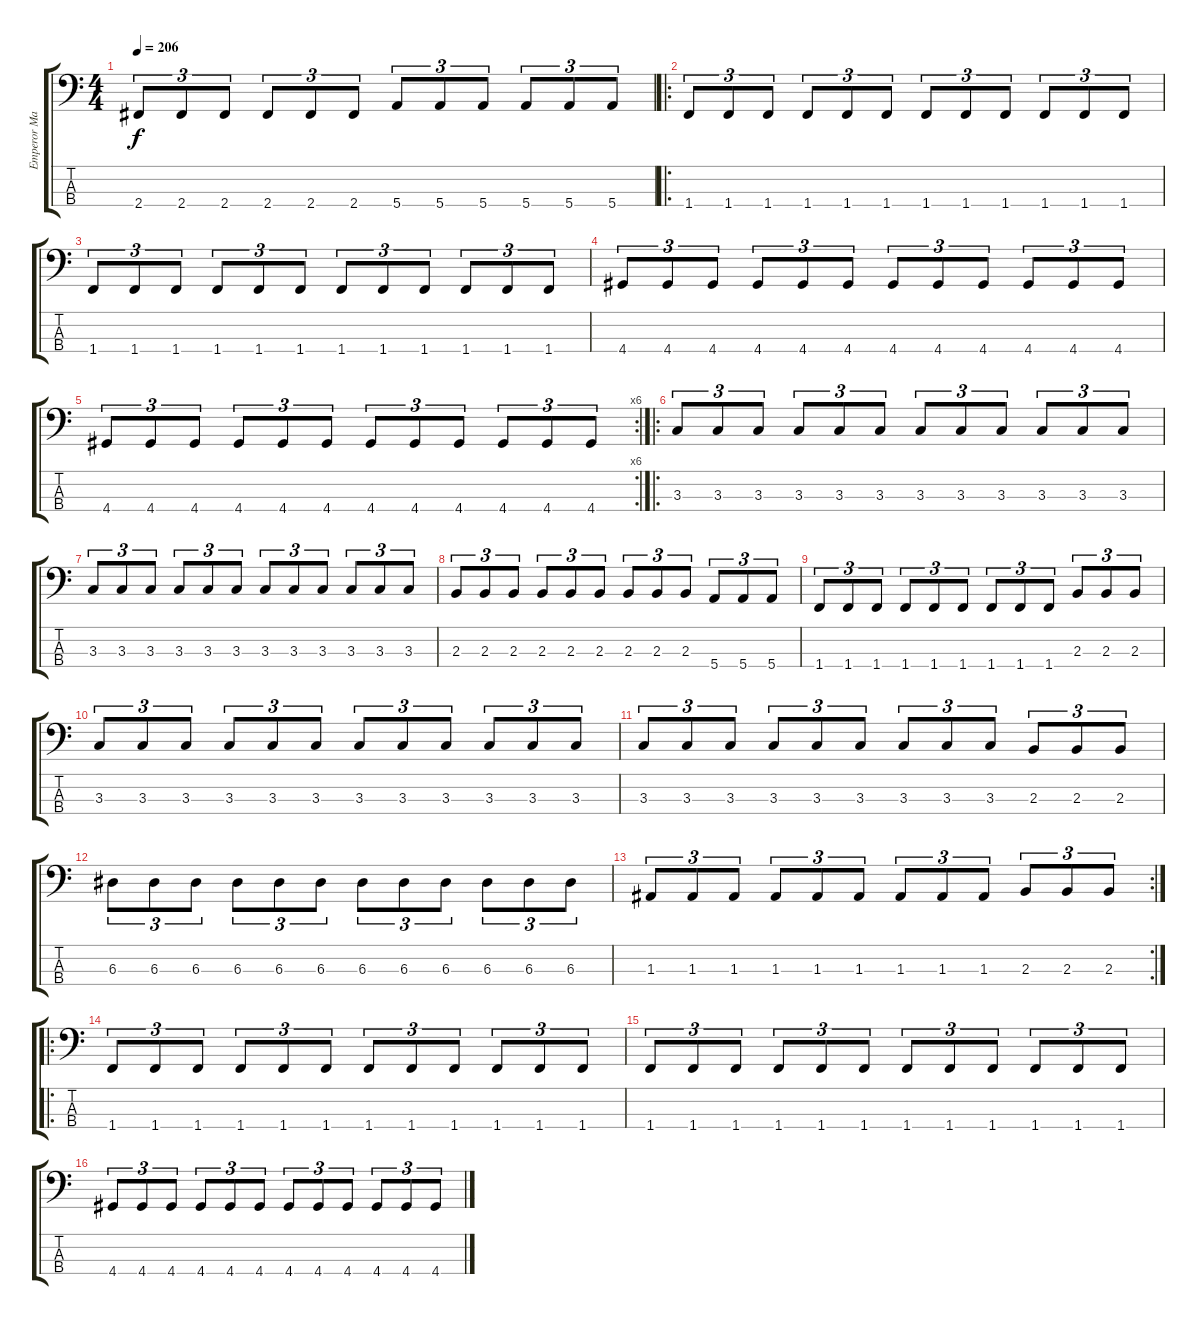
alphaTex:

\track ("Emperor Magus Caligula" "Emperor Ma") {instrument electricbassfinger}
\staff {score tabs}
\tuning (G2 D2 A1 E1) {hide}
\ts (4 4)
\tempo 206
\clef f4
\ks c
2.4.8{tu (3 2) dy f} 2.4.8{tu (3 2)} 2.4.8{tu (3 2)} 2.4.8{tu (3 2)} 2.4.8{tu (3 2)} 2.4.8{tu (3 2)} 5.4.8{tu (3 2)} 5.4.8{tu (3 2)} 5.4.8{tu (3 2)} 5.4.8{tu (3 2)} 5.4.8{tu (3 2)} 5.4.8{tu (3 2)} |
\ro
1.4.8{tu (3 2)} 1.4.8{tu (3 2)} 1.4.8{tu (3 2)} 1.4.8{tu (3 2)} 1.4.8{tu (3 2)} 1.4.8{tu (3 2)} 1.4.8{tu (3 2)} 1.4.8{tu (3 2)} 1.4.8{tu (3 2)} 1.4.8{tu (3 2)} 1.4.8{tu (3 2)} 1.4.8{tu (3 2)} |
1.4.8{tu (3 2)} 1.4.8{tu (3 2)} 1.4.8{tu (3 2)} 1.4.8{tu (3 2)} 1.4.8{tu (3 2)} 1.4.8{tu (3 2)} 1.4.8{tu (3 2)} 1.4.8{tu (3 2)} 1.4.8{tu (3 2)} 1.4.8{tu (3 2)} 1.4.8{tu (3 2)} 1.4.8{tu (3 2)} |
4.4.8{tu (3 2)} 4.4.8{tu (3 2)} 4.4.8{tu (3 2)} 4.4.8{tu (3 2)} 4.4.8{tu (3 2)} 4.4.8{tu (3 2)} 4.4.8{tu (3 2)} 4.4.8{tu (3 2)} 4.4.8{tu (3 2)} 4.4.8{tu (3 2)} 4.4.8{tu (3 2)} 4.4.8{tu (3 2)} |
\rc 6
4.4.8{tu (3 2)} 4.4.8{tu (3 2)} 4.4.8{tu (3 2)} 4.4.8{tu (3 2)} 4.4.8{tu (3 2)} 4.4.8{tu (3 2)} 4.4.8{tu (3 2)} 4.4.8{tu (3 2)} 4.4.8{tu (3 2)} 4.4.8{tu (3 2)} 4.4.8{tu (3 2)} 4.4.8{tu (3 2)} |
\ro
3.3.8{tu (3 2)} 3.3.8{tu (3 2)} 3.3.8{tu (3 2)} 3.3.8{tu (3 2)} 3.3.8{tu (3 2)} 3.3.8{tu (3 2)} 3.3.8{tu (3 2)} 3.3.8{tu (3 2)} 3.3.8{tu (3 2)} 3.3.8{tu (3 2)} 3.3.8{tu (3 2)} 3.3.8{tu (3 2)} |
3.3.8{tu (3 2)} 3.3.8{tu (3 2)} 3.3.8{tu (3 2)} 3.3.8{tu (3 2)} 3.3.8{tu (3 2)} 3.3.8{tu (3 2)} 3.3.8{tu (3 2)} 3.3.8{tu (3 2)} 3.3.8{tu (3 2)} 3.3.8{tu (3 2)} 3.3.8{tu (3 2)} 3.3.8{tu (3 2)} |
2.3.8{tu (3 2)} 2.3.8{tu (3 2)} 2.3.8{tu (3 2)} 2.3.8{tu (3 2)} 2.3.8{tu (3 2)} 2.3.8{tu (3 2)} 2.3.8{tu (3 2)} 2.3.8{tu (3 2)} 2.3.8{tu (3 2)} 5.4.8{tu (3 2)} 5.4.8{tu (3 2)} 5.4.8{tu (3 2)} |
1.4.8{tu (3 2)} 1.4.8{tu (3 2)} 1.4.8{tu (3 2)} 1.4.8{tu (3 2)} 1.4.8{tu (3 2)} 1.4.8{tu (3 2)} 1.4.8{tu (3 2)} 1.4.8{tu (3 2)} 1.4.8{tu (3 2)} 2.3.8{tu (3 2)} 2.3.8{tu (3 2)} 2.3.8{tu (3 2)} |
3.3.8{tu (3 2)} 3.3.8{tu (3 2)} 3.3.8{tu (3 2)} 3.3.8{tu (3 2)} 3.3.8{tu (3 2)} 3.3.8{tu (3 2)} 3.3.8{tu (3 2)} 3.3.8{tu (3 2)} 3.3.8{tu (3 2)} 3.3.8{tu (3 2)} 3.3.8{tu (3 2)} 3.3.8{tu (3 2)} |
3.3.8{tu (3 2)} 3.3.8{tu (3 2)} 3.3.8{tu (3 2)} 3.3.8{tu (3 2)} 3.3.8{tu (3 2)} 3.3.8{tu (3 2)} 3.3.8{tu (3 2)} 3.3.8{tu (3 2)} 3.3.8{tu (3 2)} 2.3.8{tu (3 2)} 2.3.8{tu (3 2)} 2.3.8{tu (3 2)} |
6.3.8{tu (3 2)} 6.3.8{tu (3 2)} 6.3.8{tu (3 2)} 6.3.8{tu (3 2)} 6.3.8{tu (3 2)} 6.3.8{tu (3 2)} 6.3.8{tu (3 2)} 6.3.8{tu (3 2)} 6.3.8{tu (3 2)} 6.3.8{tu (3 2)} 6.3.8{tu (3 2)} 6.3.8{tu (3 2)} |
\rc 2
1.3.8{tu (3 2)} 1.3.8{tu (3 2)} 1.3.8{tu (3 2)} 1.3.8{tu (3 2)} 1.3.8{tu (3 2)} 1.3.8{tu (3 2)} 1.3.8{tu (3 2)} 1.3.8{tu (3 2)} 1.3.8{tu (3 2)} 2.3.8{tu (3 2)} 2.3.8{tu (3 2)} 2.3.8{tu (3 2)} |
\ro
1.4.8{tu (3 2)} 1.4.8{tu (3 2)} 1.4.8{tu (3 2)} 1.4.8{tu (3 2)} 1.4.8{tu (3 2)} 1.4.8{tu (3 2)} 1.4.8{tu (3 2)} 1.4.8{tu (3 2)} 1.4.8{tu (3 2)} 1.4.8{tu (3 2)} 1.4.8{tu (3 2)} 1.4.8{tu (3 2)} |
1.4.8{tu (3 2)} 1.4.8{tu (3 2)} 1.4.8{tu (3 2)} 1.4.8{tu (3 2)} 1.4.8{tu (3 2)} 1.4.8{tu (3 2)} 1.4.8{tu (3 2)} 1.4.8{tu (3 2)} 1.4.8{tu (3 2)} 1.4.8{tu (3 2)} 1.4.8{tu (3 2)} 1.4.8{tu (3 2)} |
4.4.8{tu (3 2)} 4.4.8{tu (3 2)} 4.4.8{tu (3 2)} 4.4.8{tu (3 2)} 4.4.8{tu (3 2)} 4.4.8{tu (3 2)} 4.4.8{tu (3 2)} 4.4.8{tu (3 2)} 4.4.8{tu (3 2)} 4.4.8{tu (3 2)} 4.4.8{tu (3 2)} 4.4.8{tu (3 2)}
